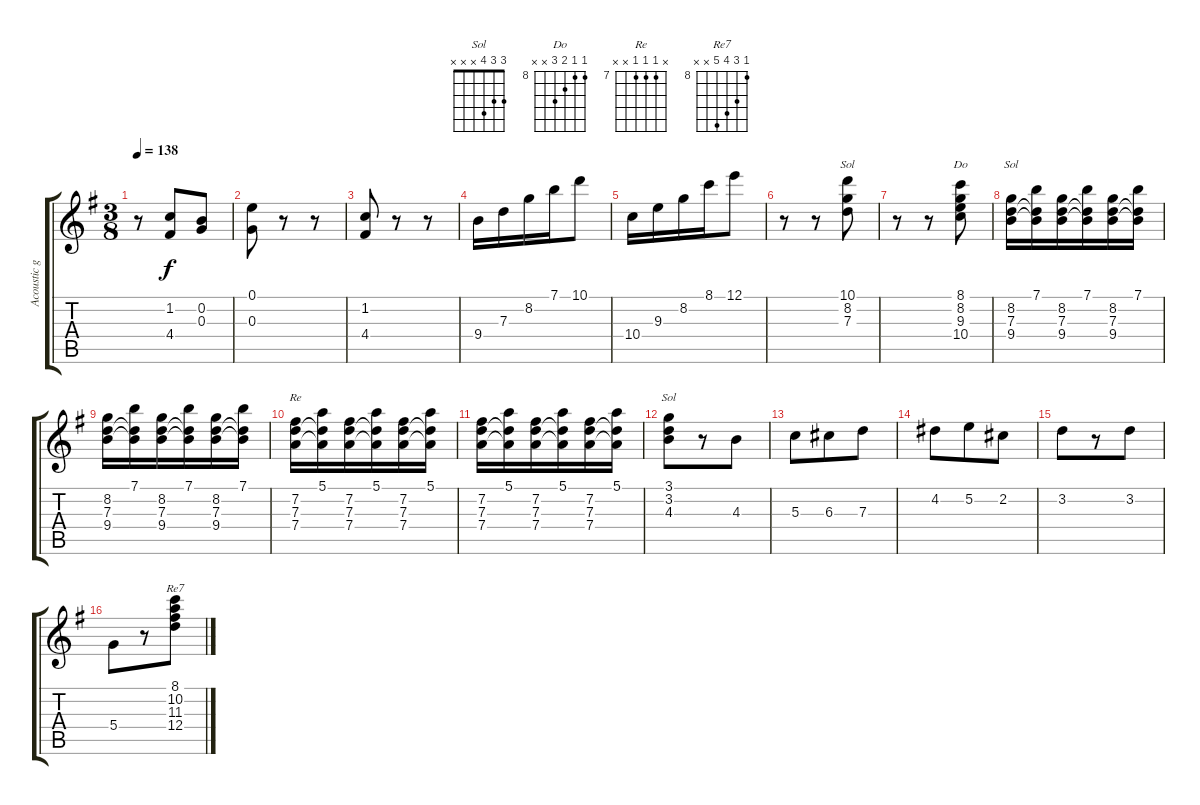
\track ("Acoustic guitar 1" "Acoustic g") {instrument acousticguitarnylon}
\staff {score tabs}
\tuning (E4 B3 G3 D3 A2 E2) {hide}
\chord ("Sol" 10 8 7 x x x) {firstfret 7}
\chord ("Do" 8 8 9 10 x x) {firstfret 8}
\chord ("Sol" x 8 7 9 x x) {firstfret 7}
\chord ("Re" x 7 7 7 x x) {firstfret 7}
\chord ("Sol" 3 3 4 x x x)
\chord ("Re7" 8 10 11 12 x x) {firstfret 8}
\ts (3 8)
\tempo 138
\clef g2
\ks g
r.8{dy f} (1.2 4.4).8 (0.2 0.3).8 |
(0.1 0.3).8 r.8 r.8 |
(1.2 4.4).8 r.8 r.8 |
9.4.16 7.3.16 8.2.16 7.1.16 10.1.8 |
10.4.16 9.3.16 8.2.16 8.1.16 12.1.8 |
r.8 r.8 (10.1 8.2 7.3).8{ch "Sol"} |
r.8 r.8 (8.1 8.2 9.3 10.4).8{ch "Do"} |
(8.2 7.3 9.4).16{ch "Sol"} (7.1 7.3{t} 9.4{t}).16 (8.2 7.3 9.4).16 (7.1 7.3{t} 9.4{t}).16 (8.2 7.3 9.4).16 (7.1 7.3{t} 9.4{t}).16 |
(8.2 7.3 9.4).16 (7.1 7.3{t} 9.4{t}).16 (8.2 7.3 9.4).16 (7.1 7.3{t} 9.4{t}).16 (8.2 7.3 9.4).16 (7.1 7.3{t} 9.4{t}).16 |
(7.2 7.3 7.4).16{ch "Re"} (5.1 7.3{t} 7.4{t}).16 (7.2 7.3 7.4).16 (5.1 7.3{t} 7.4{t}).16 (7.2 7.3 7.4).16 (5.1 7.3{t} 7.4{t}).16 |
(7.2 7.3 7.4).16 (5.1 7.3{t} 7.4{t}).16 (7.2 7.3 7.4).16 (5.1 7.3{t} 7.4{t}).16 (7.2 7.3 7.4).16 (5.1 7.3{t} 7.4{t}).16 |
(3.1 3.2 4.3).8{ch "Sol"} r.8 4.3.8 |
5.3.8 6.3.8 7.3.8 |
4.2.8 5.2.8 2.2.8 |
3.2.8 r.8 3.2.8 |
5.4.8 r.8 (8.1 10.2 11.3 12.4).8{ch "Re7"}
